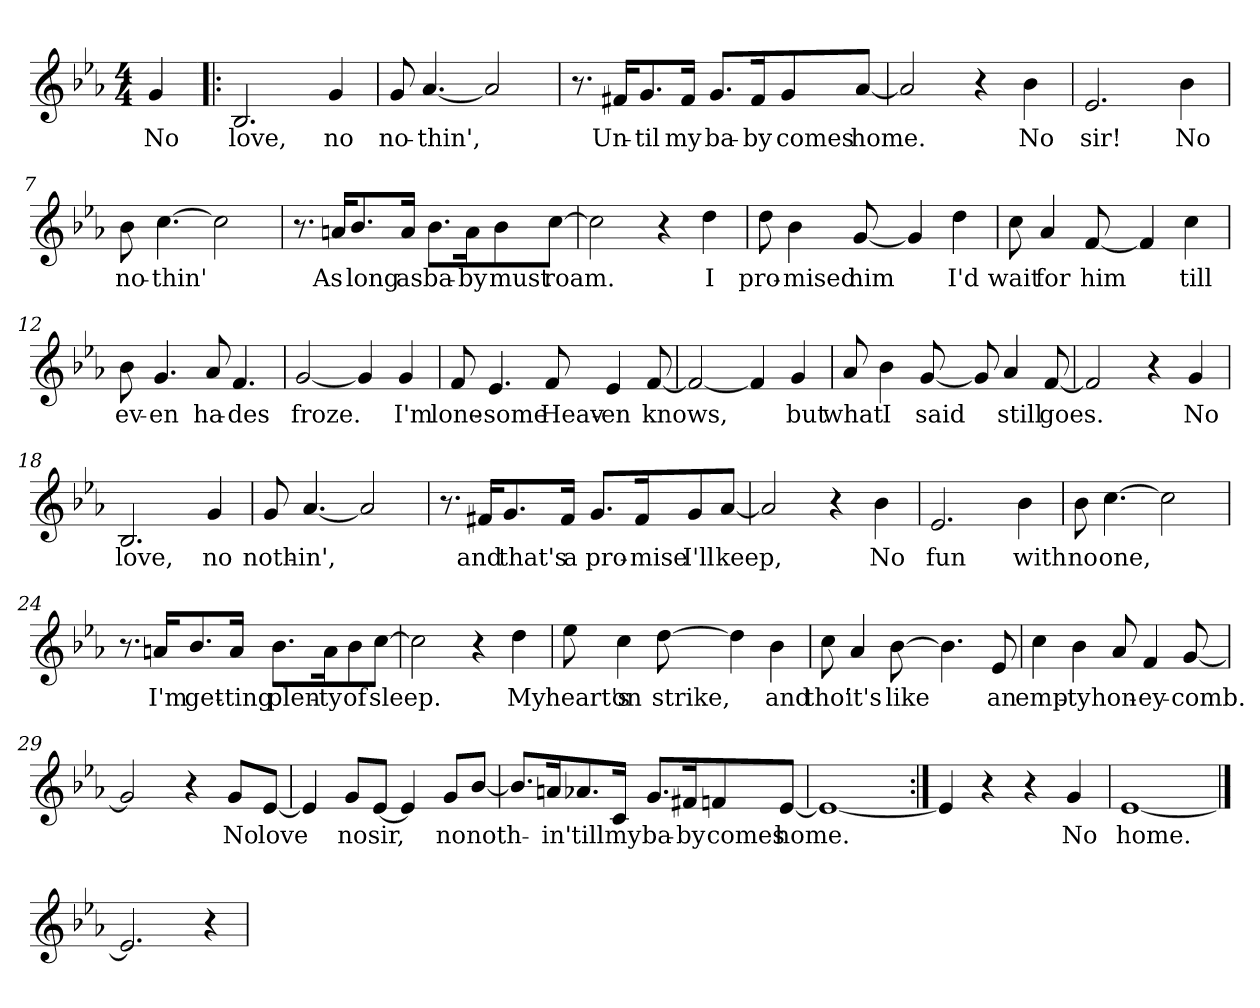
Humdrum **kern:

**kern	**text
*part1	*part1
*staff1	*staff1
*clefG2	*
*k[b-e-a-]	*
*E-:	*
*M4/4	*
=1	=1
4g/	No
=2!|:	=2!|:
2.B-/	love,
4g/	no
=3	=3
8g/	no-
[4.a-/	-thin',
2a-/]	.
=4	=4
8.r	.
16f#X/KL	Un-
8.g/	-til
16f#/Jk	my
8.g/L	ba-
16f#/K	-by
8g/	comes
[8a-/J	home.
=5	=5
2a-/]	.
4r	.
4b-\	No
!!LO:LB:g=z
=6	=6
2.e-/	sir!
4b-\	No
=7	=7
8b-\	no-
[4.cc\	-thin'
2cc\]	.
=8	=8
8.r	.
16an/KL	As
8.b-/	long
16a/Jk	as
8.b-\L	ba-
16a\K	-by
8b-\	must
[8cc\J	roam.
=9	=9
2cc\]	.
4r	.
4dd\	I
=10	=10
8dd\	pro-
4b-\	-mised
[8g/	him
4g/]	.
4dd\	I'd
!!LO:LB:g=z
=11	=11
8cc\	wait
4a-/	for
[8f/	him
4f/]	.
4cc\	till
=12	=12
8b-\	ev-
4.g/	-en
8a-/	ha-
4.f/	-des
=13	=13
[2g/	froze.
4g/]	.
4g/	I'm
=14	=14
8f/	lone-
4.e-/	-some
8f/	Heav-
4e-/	-en
[8f/	knows,
!!LO:LB:g=z
=15	=15
2f/_	.
4f/]	.
4g/	but
=16	=16
8a-/	what
4b-\	I
[8g/	said
8g/]	.
4a-/	still
[8f/	goes.
=17	=17
2f/]	.
4r	.
4g/	No
=18	=18
2.B-/	love,
4g/	no
=19	=19
8g/	noth-
[4.a-/	-in',
2a-/]	.
!!LO:LB:g=z
=20	=20
8.r	.
16f#X/KL	and
8.g/	that's
16f#/Jk	a
8.g/L	pro-
16f#/K	-mise
8g/	I'll
[8a-/J	keep,
=21	=21
2a-/]	.
4r	.
4b-\	No
=22	=22
2.e-/	fun
4b-\	with
=23	=23
8b-\	no
[4.cc\	one,
2cc\]	.
!!LO:LB:g=z
=24	=24
8.r	.
16an/KL	I'm
8.b-/	get-
16a/Jk	-ting
8.b-\L	plen-
16a\K	-ty
8b-\	of
[8cc\J	sleep.
=25	=25
2cc\]	.
4r	.
4dd\	My
=26	=26
8ee-\	heart's
4cc\	on
[8dd\	strike,
4dd\]	.
4b-\	and
!!LO:LB:g=z
=27	=27
8cc\	tho'
4a-/	it's
[8b-\	like
4.b-\]	.
8e-/	an
=28	=28
4cc\	emp-
4b-\	-ty
8a-/	hon-
4f/	-ey-
[8g/	-comb.
=29	=29
2g/]	.
4r	.
8g/L	No
[8e-/J	love
=30	=30
4e-/]	.
8g/L	no
[8e-/J	sir,
4e-/]	.
8g/L	no
[8b-/J	noth-
!!LO:LB:g=z
=31	=31
8.b-/L]	.
16an/K	-in'
8.a-X/	till
16c/Jk	my
8.g/L	ba-
16f#X/K	-by
8fn/	comes
[8e-/J	home.
=32	=32
1e-_	.
=33:|!	=33:|!
4e-/]	.
4r	.
4r	.
4g/	No
=34	=34
[1e-	home.
==35	==35
2.e-/]	.
4r	.
=	=
*-	*-
